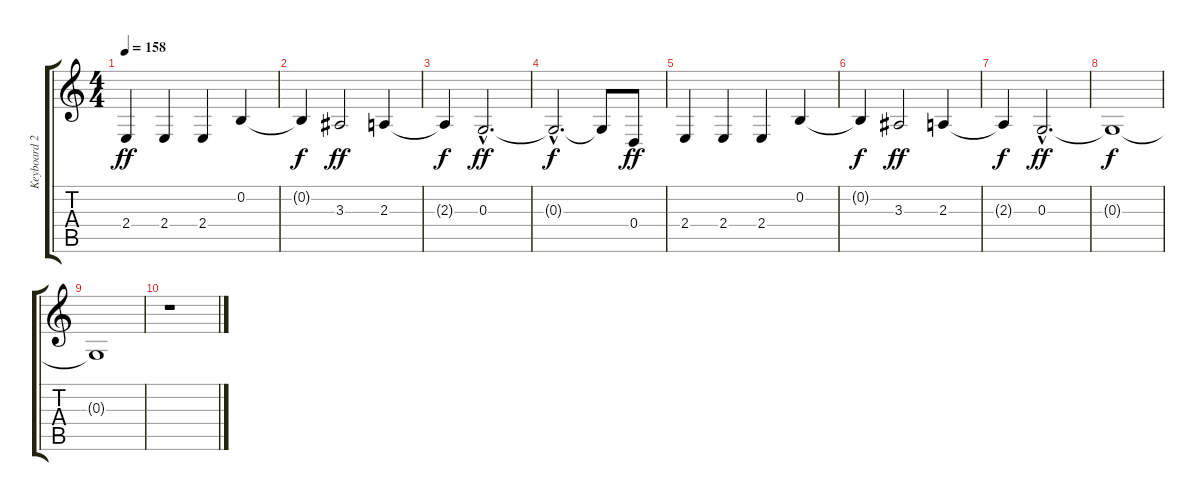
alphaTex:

\track ("Keyboard 2" "Keyboard 2") {instrument brightacousticpiano}
\staff {score tabs}
\tuning (E4 B3 G3 D3 A2 E2) {hide}
\ts (4 4)
\tempo 158
\clef g2
\ks c
2.4.4{dy ff} 2.4.4 2.4.4 0.2.4 |
0.2{t}.4{dy f} 3.3.2{dy ff} 2.3.4 |
2.3{t}.4{dy f} 0.3{hac}.2{d dy ff} |
0.3{hac t}.2{d dy f} 0.3{t}.8 0.4.8{dy ff} |
2.4.4 2.4.4 2.4.4 0.2.4 |
0.2{t}.4{dy f} 3.3.2{dy ff} 2.3.4 |
2.3{t}.4{dy f} 0.3{hac}.2{d dy ff} |
0.3{t}.1{dy f} |
0.3{t}.1 |
r.1
